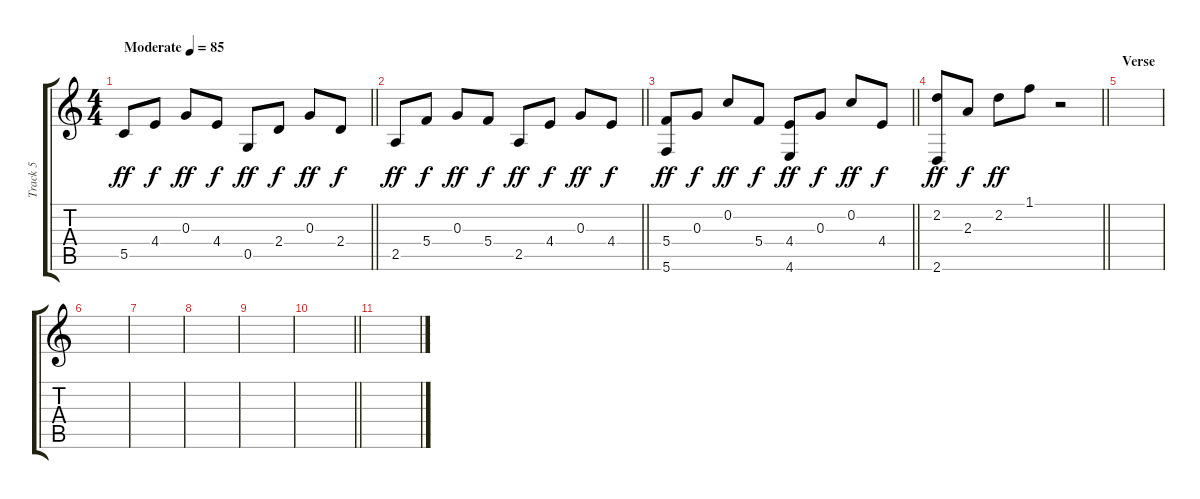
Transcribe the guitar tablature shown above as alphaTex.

\track ("Track 5" "Track 5") {instrument acousticguitarsteel}
\staff {score tabs}
\tuning (E4 C4 G3 C3 G2 C2) {hide}
\ts (4 4)
\tempo (85 "Moderate")
\clef g2
\barLineRight lightlight
\ks c
5.5.8{dy ff instrument acousticguitarsteel} 4.4.8{dy f} 0.3.8{dy ff} 4.4.8{dy f} 0.5.8{dy ff} 2.4.8{dy f} 0.3.8{dy ff} 2.4.8{dy f} |
\barLineRight lightlight
2.5.8{dy ff} 5.4.8{dy f} 0.3.8{dy ff} 5.4.8{dy f} 2.5.8{dy ff} 4.4.8{dy f} 0.3.8{dy ff} 4.4.8{dy f} |
\barLineRight lightlight
(5.4 5.6).8{dy ff} 0.3.8{dy f} 0.2.8{dy ff} 5.4.8{dy f} (4.4 4.6).8{dy ff} 0.3.8{dy f} 0.2.8{dy ff} 4.4.8{dy f} |
\barLineRight lightlight
(2.2 2.6).8{dy ff} 2.3.8{dy f} 2.2.8{dy ff} 1.1.8 r.2 |
\section ("" "Verse")
|
|
|
|
|
\barLineRight lightlight
|
\section ("" "")
